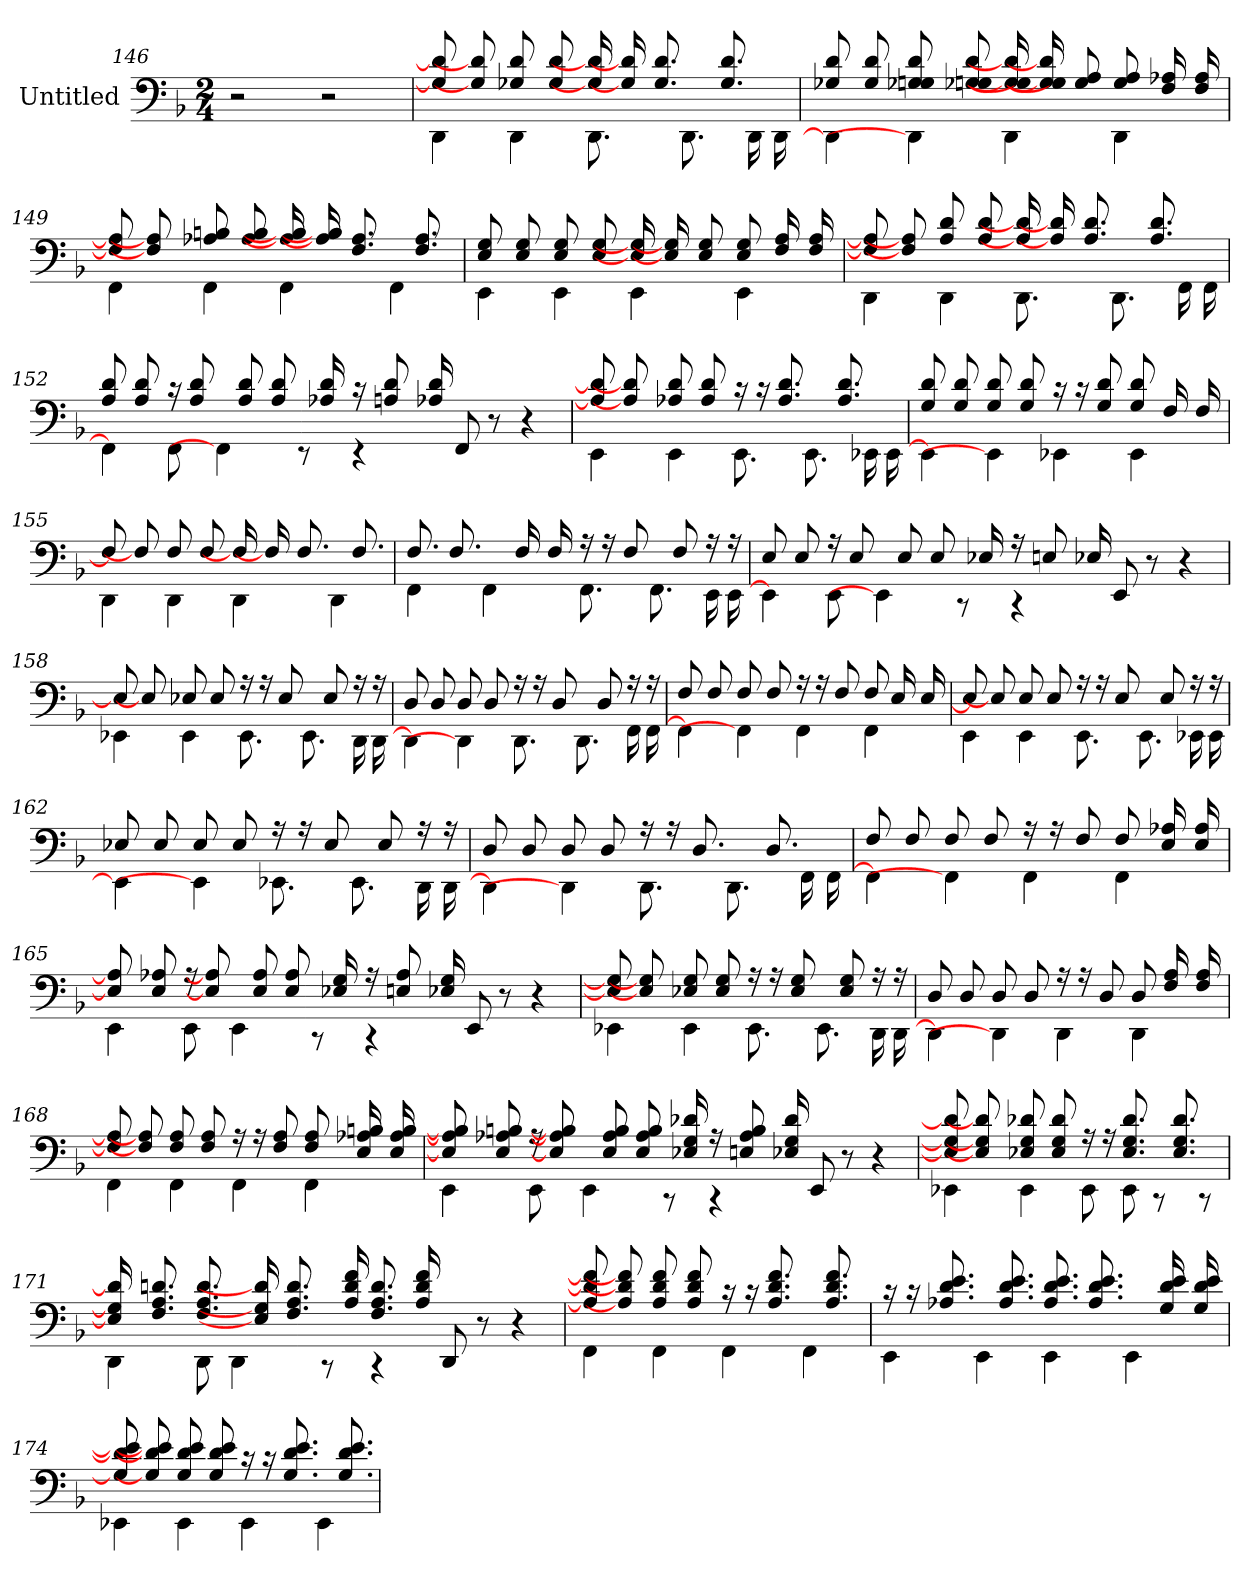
**kern
*part1
*staff1
*I"Untitled
*
*k[b-]
*M2/4
=146
2r
2r
=147
*^
8d] 8G-]	4DD
8d] 8G-]	.
8d 8G-	4DD
8d 8G-	.
16d] 16G-]	8.DD
16d] 16G-]	.
8.d 8.G-	.
.	8.DD
8.d 8.G-	.
.	16DD
.	16DD
=148	=148
8d 8G-	4DD]
8d 8G-	.
8d 8G 8G-	4DD]
8d 8G 8G-	.
16d] 16G] 16G-]	4DD
16d] 16G] 16G-]	.
8A 8G-	.
8A 8G-	4DD
16A- 16F	.
16A- 16F	.
=149	=149
8A-] 8F]	4FF
8A-] 8F]	.
8B 8A-	4FF
8B 8A-	.
16B] 16A-]	4FF
16B] 16A-]	.
8.A- 8.F	.
.	4FF
8.A- 8.F	.
=150	=150
8G 8E	4EE
8G 8E	.
8G 8E	4EE
8G 8E	.
16G] 16E]	4EE
16G] 16E]	.
8G 8E	.
8G 8E	4EE
16A 16F	.
16A 16F	.
=151	=151
8A] 8F]	4DD
8A] 8F]	.
8d 8A	4DD
8d 8A	.
16d] 16A]	8.DD
16d] 16A]	.
8.d 8.A	.
.	8.DD
8.d 8.A	.
.	16FF
.	16FF
=152	=152
8d 8A	4FF]
8d 8A	.
16r	8FF
8d 8A	.
.	4FF]
8d 8A	.
8d 8A	.
.	8r
16d 16A-	.
16r	4r
8d 8A	.
16d 16A-	.
2ryy	8FF
.	8r
.	4r
=153	=153
8d] 8A-]	4EE
8d] 8A-]	.
8d 8A-	4EE
8d 8A-	.
16r	8.EE
16r	.
8.d 8.A-	.
.	8.EE
8.d 8.A-	.
.	16EE-
.	16EE-
=154	=154
8d 8G	4EE-]
8d 8G	.
8d 8G	4EE-]
8d 8G	.
16r	4EE-
16r	.
8d 8G	.
8d 8G	4EE-
16F	.
16F	.
=155	=155
8F]	4DD
8F]	.
8F	4DD
8F	.
16F]	4DD
16F]	.
8.F	.
.	4DD
8.F	.
=156	=156
8.F	4FF
8.F	.
.	4FF
16F	.
16F	.
16r	8.FF
16r	.
8F	.
.	8.FF
8F	.
16r	16EE
16r	16EE
=157	=157
8E	4EE]
8E	.
16r	8EE
8E	.
.	4EE]
8E	.
8E	.
.	8r
16E-	.
16r	4r
8E	.
16E-	.
2ryy	8EE
.	8r
.	4r
=158	=158
8E-]	4EE-
8E-]	.
8E-	4EE-
8E-	.
16r	8.EE-
16r	.
8E-	.
.	8.EE-
8E-	.
16r	16DD
16r	16DD
=159	=159
8D	4DD]
8D	.
8D	4DD]
8D	.
16r	8.DD
16r	.
8D	.
.	8.DD
8D	.
16r	16FF
16r	16FF
=160	=160
8F	4FF]
8F	.
8F	4FF]
8F	.
16r	4FF
16r	.
8F	.
8F	4FF
16E	.
16E	.
=161	=161
8E]	4EE
8E]	.
8E	4EE
8E	.
16r	8.EE
16r	.
8E	.
.	8.EE
8E	.
16r	16EE-
16r	16EE-
=162	=162
8E-	4EE-]
8E-	.
8E-	4EE-]
8E-	.
16r	8.EE-
16r	.
8E-	.
.	8.EE-
8E-	.
16r	16DD
16r	16DD
=163	=163
8D	4DD]
8D	.
8D	4DD]
8D	.
16r	8.DD
16r	.
8.D	.
.	8.DD
8.D	.
.	16FF
.	16FF
=164	=164
8F	4FF]
8F	.
8F	4FF]
8F	.
16r	4FF
16r	.
8F	.
8F	4FF
16A- 16E	.
16A- 16E	.
=165	=165
8A-] 8E]	4EE
8A- 8E	.
16r	8EE
8A-] 8E]	.
.	4EE
8A- 8E	.
8A- 8E	.
.	8r
16G 16E-	.
16r	4r
8A- 8E	.
16G 16E-	.
2ryy	8EE
.	8r
.	4r
=166	=166
8G] 8E-]	4EE-
8G] 8E-]	.
8G 8E-	4EE-
8G 8E-	.
16r	8.EE-
16r	.
8G 8E-	.
.	8.EE-
8G 8E-	.
16r	16DD
16r	16DD
=167	=167
8D	4DD]
8D	.
8D	4DD]
8D	.
16r	4DD
16r	.
8D	.
8D	4DD
16A 16F	.
16A 16F	.
=168	=168
8A] 8F]	4FF
8A] 8F]	.
8A 8F	4FF
8A 8F	.
16r	4FF
16r	.
8A 8F	.
8A 8F	4FF
16B 16A- 16E	.
16B 16A- 16E	.
=169	=169
8B] 8A-] 8E]	4EE
8B 8A- 8E	.
16r	8EE
8B] 8A-] 8E]	.
.	4EE
8B 8A- 8E	.
8B 8A- 8E	.
.	8r
16d- 16G 16E-	.
16r	4r
8B 8A- 8E	.
16d- 16G 16E-	.
2ryy	8EE
.	8r
.	4r
=170	=170
8d-] 8G] 8E-]	4EE-
8d-] 8G] 8E-]	.
8d- 8G 8E-	4EE-
8d- 8G 8E-	.
16r	8EE-
16r	.
8.d- 8.G 8.E-	8EE-
.	8r
8.d- 8.G 8.E-	.
.	8r
=171	=171
16d-] 16G] 16E-]	4DD
8.d 8.A 8.F	.
8.d 8.A 8.F	8DD
.	4DD
16d-] 16G] 16E-]	.
8.d 8.A 8.F	.
.	8r
16f 16d 16A	.
8.d 8.A 8.F	4r
16f 16d 16A	.
2ryy	8DD
.	8r
.	4r
=172	=172
8f] 8d] 8A]	4FF
8f] 8d] 8A]	.
8f 8d 8A	4FF
8f 8d 8A	.
16r	4FF
16r	.
8.f 8.d 8.A	.
.	4FF
8.f 8.d 8.A	.
=173	=173
16r	4EE
16r	.
8.e 8.d 8.A-	.
.	4EE
8.e 8.d 8.A-	.
8.e 8.d 8.A-	4EE
8.e 8.d 8.A-	.
.	4EE
16e 16d 16G	.
16e 16d 16G	.
=174	=174
8e] 8d] 8G]	4EE-
8e] 8d] 8G]	.
8e 8d 8G	4EE-
8e 8d 8G	.
16r	4EE-
16r	.
8.e 8.d 8.G	.
.	4EE-
8.e 8.d 8.G	.
*v	*v
=
*-
